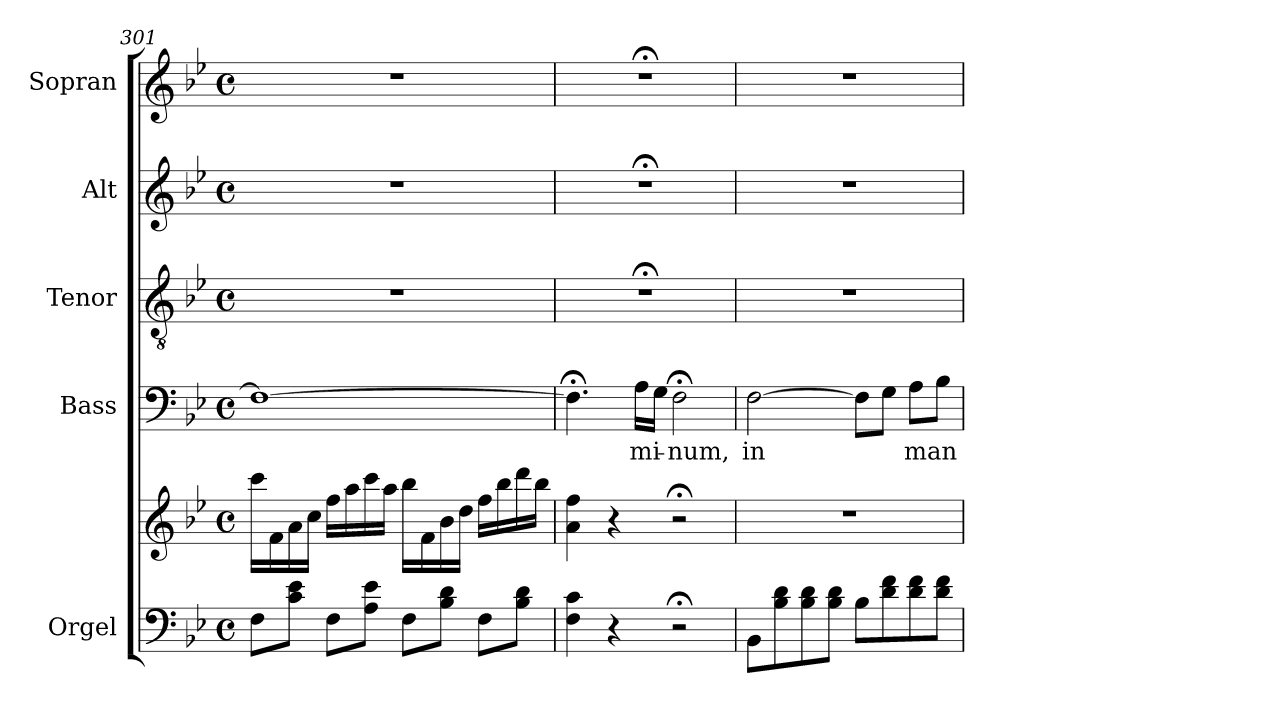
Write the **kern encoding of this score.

**kern	**kern	**kern	**text	**kern	**kern	**kern
*part5	*part5	*part4	*part4	*part3	*part2	*part1
*staff6	*staff5	*staff4	*staff4	*staff3	*staff2	*staff1
*I"Orgel	*	*I"Bass	*	*I"Tenor	*I"Alt	*I"Sopran
*I'Org.	*	*I'B.	*	*I'T.	*I'A.	*I'S.
*clefF4	*clefG2	*clefF4	*	*clefGv2	*clefG2	*clefG2
*k[b-e-]	*k[b-e-]	*k[b-e-]	*	*k[b-e-]	*k[b-e-]	*k[b-e-]
*B-:	*B-:	*B-:	*	*B-:	*B-:	*B-:
*M4/4	*M4/4	*M4/4	*	*M4/4	*M4/4	*M4/4
*met(c)	*met(c)	*met(c)	*	*met(c)	*met(c)	*met(c)
=301	=301	=301	=301	=301	=301	=301
8F\L	16ccc\LL	1F_	.	1r	1r	1r
.	16f\	.	.	.	.	.
8c\ 8e-\J	16a\	.	.	.	.	.
.	16cc\JJ	.	.	.	.	.
8F\L	16ff\LL	.	.	.	.	.
.	16aa\	.	.	.	.	.
8A\ 8e-\J	16ccc\	.	.	.	.	.
.	16aa\JJ	.	.	.	.	.
8F\L	16bb-\LL	.	.	.	.	.
.	16f\	.	.	.	.	.
8B-\ 8d\J	16b-\	.	.	.	.	.
.	16dd\JJ	.	.	.	.	.
8F\L	16ff\LL	.	.	.	.	.
.	16bb-\	.	.	.	.	.
8B-\ 8d\J	16ddd\	.	.	.	.	.
.	16bb-\JJ	.	.	.	.	.
=302	=302	=302	=302	=302	=302	=302
4F\ 4c\	4a\ 4ff\	4.F;<\]	.	1r;<	1r;<	1r;<
4r	4r	.	.	.	.	.
!	!	!	!LO:LY:b	!	!	!
.	.	16A\LL	-mi-	.	.	.
.	.	16G\JJ	.	.	.	.
!	!	!	!LO:LY:b	!	!	!
2r;<	2r;<	2F;<\	-num,	.	.	.
=303	=303	=303	=303	=303	=303	=303
!	!	!	!LO:LY:b	!	!	!
8BB-\L	1r	[2F\	in	1r	1r	1r
8B-\ 8d\	.	.	.	.	.	.
8B-\ 8d\	.	.	.	.	.	.
8B-\ 8d\J	.	.	.	.	.	.
8B-\L	.	8F\L]	.	.	.	.
8d\ 8f\	.	8G\J	.	.	.	.
!	!	!	!LO:LY:b	!	!	!
8d\ 8f\	.	8A\L	man-	.	.	.
8d\ 8f\J	.	8B-\J	.	.	.	.
=	=	=	=	=	=	=
*-	*-	*-	*-	*-	*-	*-
